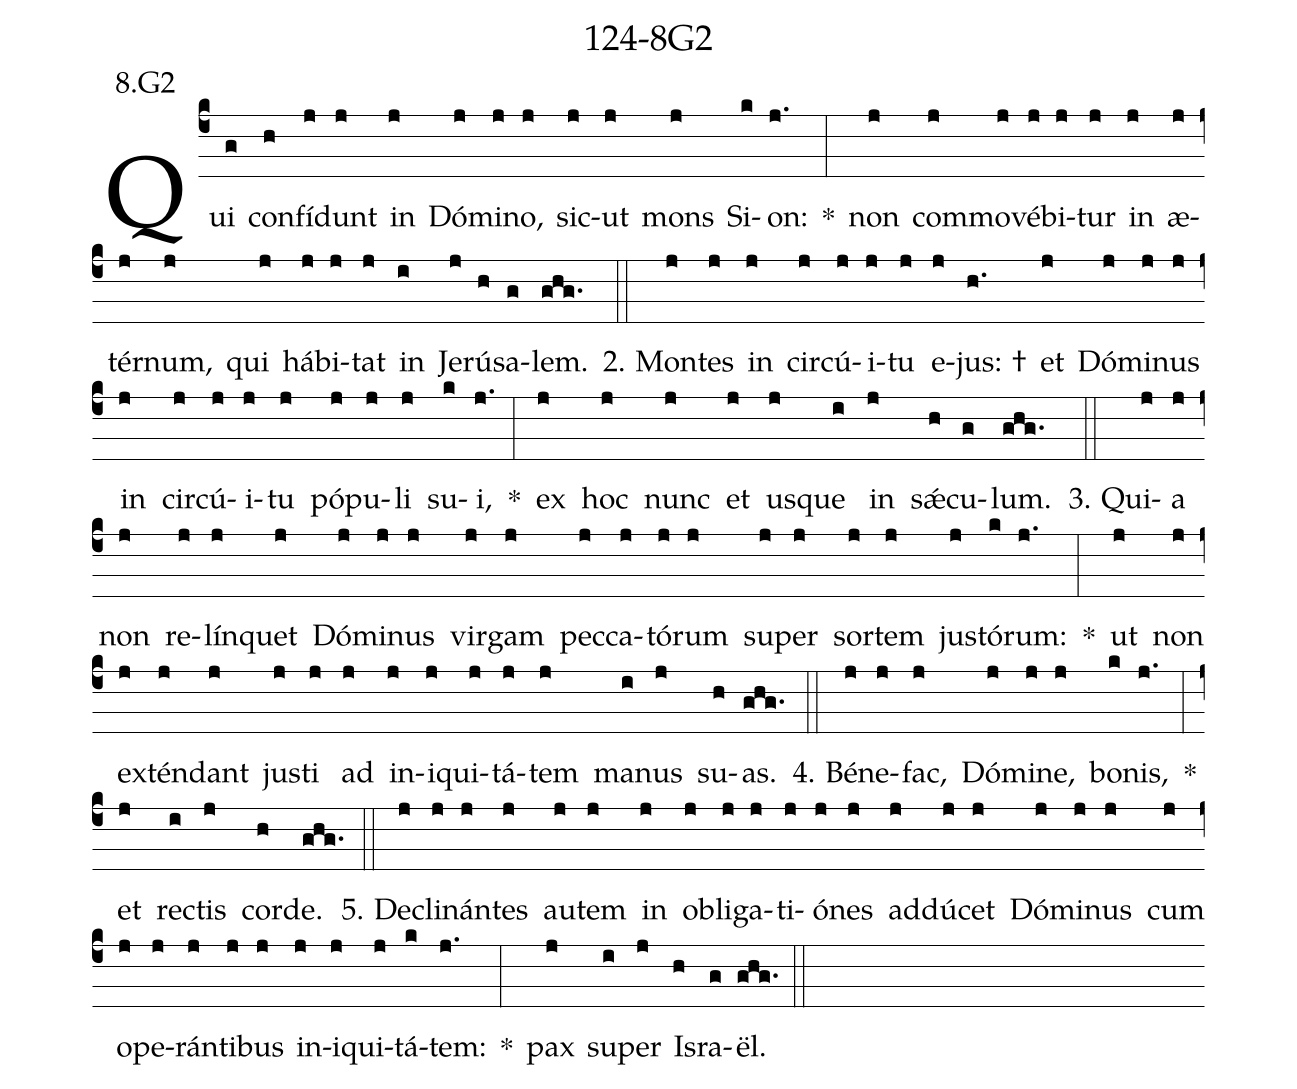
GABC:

name: 124-8G2;
annotation: 8.G2;
%%
(c4)Qui(g) con(h)fí(j)dunt(j) in(j) Dó(j)mi(j)no,(j) sic(j)ut(j) mons(j) Si(k)on:(j.) *(:) non(j) com(j)mo(j)vé(j)bi(j)tur(j) in(j) æ(j)tér(j)num,(j) qui(j) há(j)bi(j)tat(j) in(i) Je(j)rú(h)sa(g)lem.(ghg.) (::)
2. Mon(j)tes(j) in(j) cir(j)cú(j)i(j)tu(j) e(j)jus: †(h.) et(j) Dó(j)mi(j)nus(j) in(j) cir(j)cú(j)i(j)tu(j) pó(j)pu(j)li(j) su(k)i,(j.) *(:) ex(j) hoc(j) nunc(j) et(j) us(j)que(i) in(j) sǽ(h)cu(g)lum.(ghg.) (::)
3. Qui(j)a(j) non(j) re(j)lín(j)quet(j) Dó(j)mi(j)nus(j) vir(j)gam(j) pec(j)ca(j)tó(j)rum(j) su(j)per(j) sor(j)tem(j) jus(j)tó(k)rum:(j.) *(:) ut(j) non(j) ex(j)tén(j)dant(j) jus(j)ti(j) ad(j) in(j)i(j)qui(j)tá(j)tem(j) ma(i)nus(j) su(h)as.(ghg.) (::)
4. Bé(j)ne(j)fac,(j) Dó(j)mi(j)ne,(j) bo(k)nis,(j.) *(:) et(j) rec(i)tis(j) cor(h)de.(ghg.) (::)
5. De(j)cli(j)nán(j)tes(j) au(j)tem(j) in(j) ob(j)li(j)ga(j)ti(j)ó(j)nes(j) ad(j)dú(j)cet(j) Dó(j)mi(j)nus(j) cum(j) o(j)pe(j)rán(j)ti(j)bus(j) in(j)i(j)qui(j)tá(k)tem:(j.) *(:) pax(j) su(i)per(j) Is(h)ra(g)ël.(ghg.) (::)
